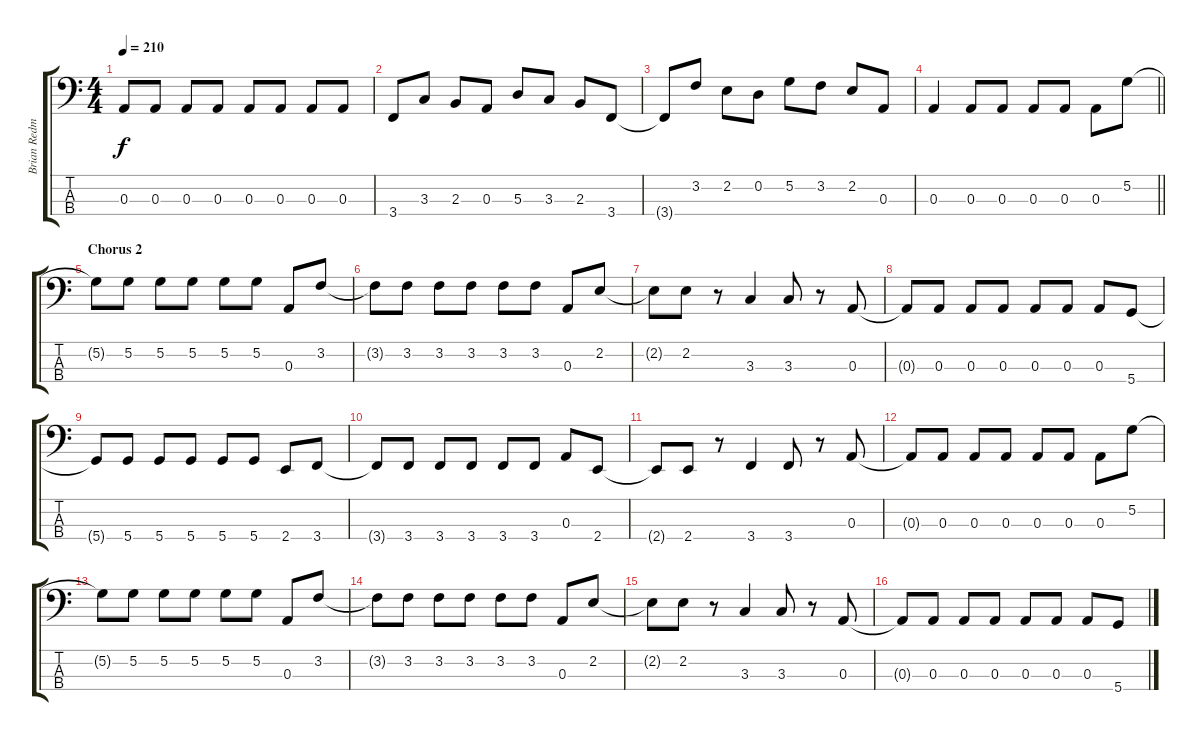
\track ("Brian Redman" "Brian Redm") {instrument electricbassfinger}
\staff {score tabs}
\tuning (G2 D2 A1 D1) {hide}
\ts (4 4)
\tempo 210
\clef f4
\ks c
0.3{t}.8{dy f} 0.3.8 0.3.8 0.3.8 0.3.8 0.3.8 0.3.8 0.3.8 |
3.4.8 3.3.8 2.3.8 0.3.8 5.3.8 3.3.8 2.3.8 3.4.8 |
3.4{t}.8 3.2.8 2.2.8 0.2.8 5.2.8 3.2.8 2.2.8 0.3.8 |
\barLineRight lightlight
0.3.4 0.3.8 0.3.8 0.3.8 0.3.8 0.3.8 5.2.8 |
\section ("" "Chorus 2")
5.2{t}.8 5.2.8 5.2.8 5.2.8 5.2.8 5.2.8 0.3.8 3.2.8 |
3.2{t}.8 3.2.8 3.2.8 3.2.8 3.2.8 3.2.8 0.3.8 2.2.8 |
2.2{t}.8 2.2.8 r.8 3.3.4 3.3.8 r.8 0.3.8 |
0.3{t}.8 0.3.8 0.3.8 0.3.8 0.3.8 0.3.8 0.3.8 5.4.8 |
5.4{t}.8 5.4.8 5.4.8 5.4.8 5.4.8 5.4.8 2.4.8 3.4.8 |
3.4{t}.8 3.4.8 3.4.8 3.4.8 3.4.8 3.4.8 0.3.8 2.4.8 |
2.4{t}.8 2.4.8 r.8 3.4.4 3.4.8 r.8 0.3.8 |
0.3{t}.8 0.3.8 0.3.8 0.3.8 0.3.8 0.3.8 0.3.8 5.2.8 |
5.2{t}.8 5.2.8 5.2.8 5.2.8 5.2.8 5.2.8 0.3.8 3.2.8 |
3.2{t}.8 3.2.8 3.2.8 3.2.8 3.2.8 3.2.8 0.3.8 2.2.8 |
2.2{t}.8 2.2.8 r.8 3.3.4 3.3.8 r.8 0.3.8 |
0.3{t}.8 0.3.8 0.3.8 0.3.8 0.3.8 0.3.8 0.3.8 5.4.8
